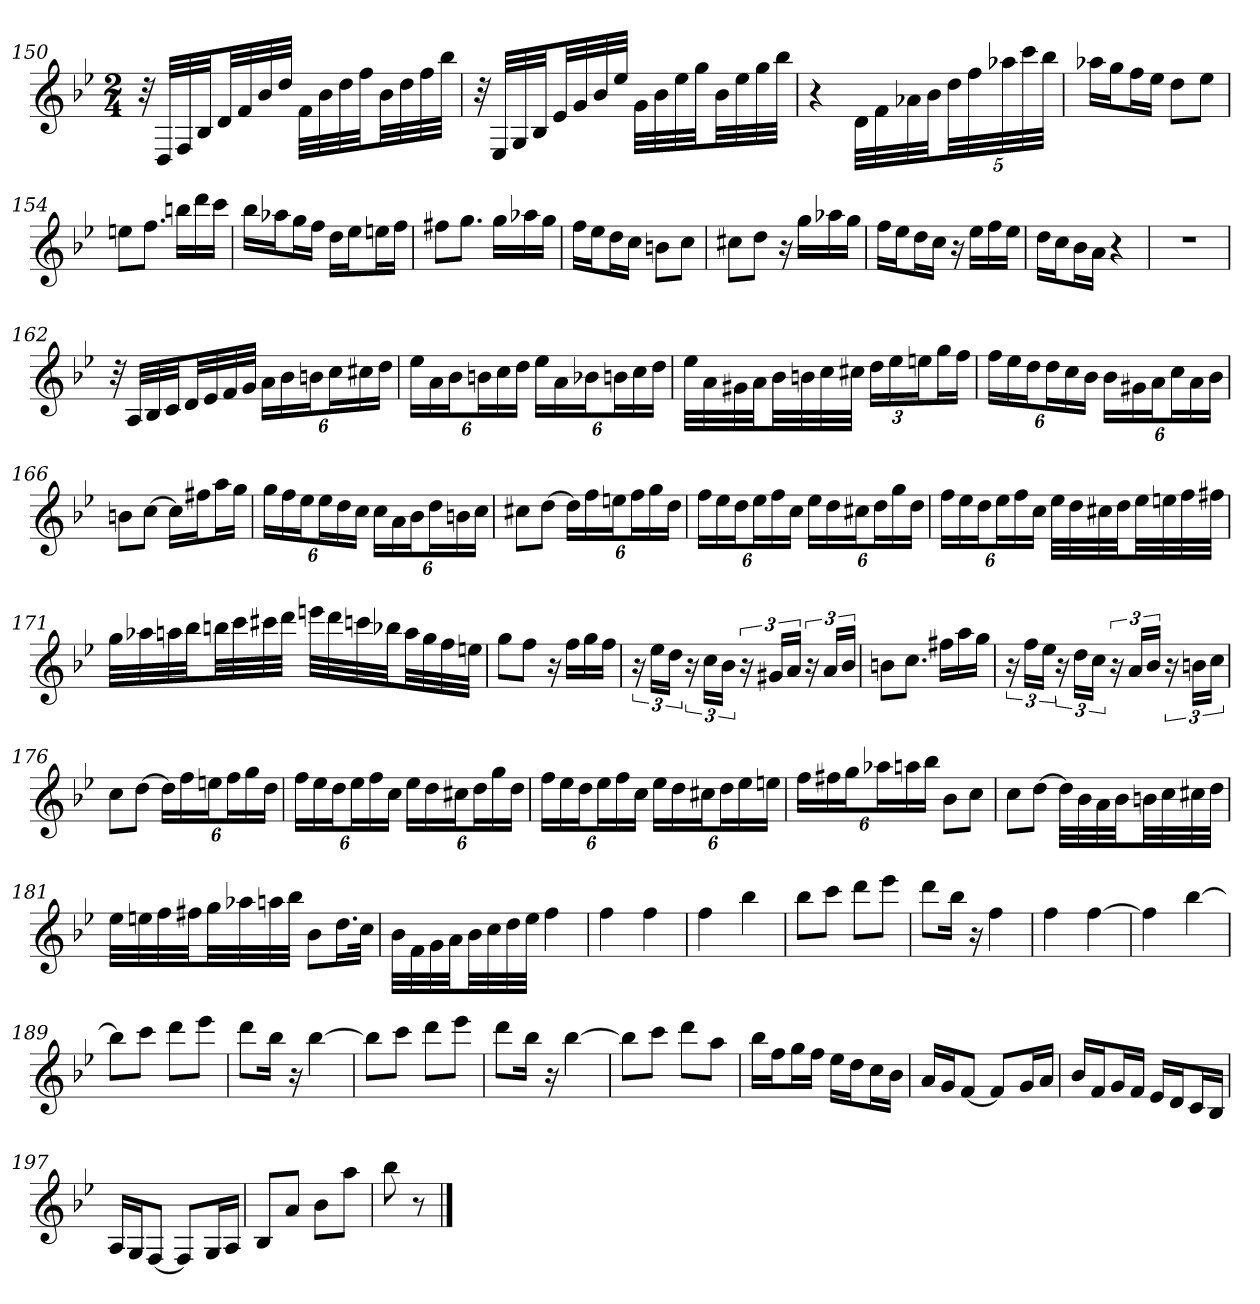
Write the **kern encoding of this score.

**kern
*part1
*staff1
*clefG2
*k[b-e-]
*B-:
*M2/4
=150
32r
32D/LLL
32F/
32B-/JJ
32d/LL
32f/
32b-/
32dd/JJJ
32f\LLL
32b-\
32dd\
32ff\JJ
32b-\LL
32dd\
32ff\
32bb-\JJJ
=151
32r
32E-/LLL
32G/
32B-/JJ
32e-/LL
32g/
32b-/
32ee-/JJJ
32g\LLL
32b-\
32ee-\
32gg\JJ
32b-\LL
32ee-\
32gg\
32bb-\JJJ
=152
4r
32d\LLL
32f\
32a-X\
32b-\JJ
40dd\LL
40ff\
40aa-X\
40ccc\
40bb-\JJJ
=153
16aa-X\LL
16gg\J
16ff\L
16ee-\JJ
8dd\L
8ee-\J
=154
8een\L
8.ff\J
16bbn\LL
16ddd\
16ccc\JJ
=155
16bb-\LL
16aa-X\J
16gg\L
16ff\JJ
16dd\LL
16ee-\J
16een\L
16ff\JJ
=156
8ff#X\L
8.gg\J
16gg\LL
16aa-X\
16gg\JJ
=157
16ff\LL
16ee-\J
16dd\L
16cc\JJ
8bn\L
8cc\J
=158
8cc#X\L
8dd\J
16r
16gg\LL
16aa-X\
16gg\JJ
=159
16ff\LL
16ee-\J
16dd\L
16cc\JJ
16r
16ee-\LL
16ff\
16ee-\JJ
=160
16dd\LL
16cc\J
16b-\L
16a\JJ
4r
=161
2r
=162
32r
32A/LLL
32B-/
32c/JJ
32d/LL
32e-/
32f/
32g/JJJ
24a\LL
24b-\
24bn\J
24cc\L
24cc#X\
24dd\JJ
=163
24ee-\LL
24a\
24b-\J
24bn\L
24cc\
24dd\JJ
24ee-\LL
24a\
24b-X\J
24bn\L
24cc\
24dd\JJ
=164
32ee-\LLL
32a\
32g#X\
32a\JJ
32b-\LL
32bn\
32cc\
32cc#X\JJJ
24dd\LL
24ee-\
24een\J
16gg\L
16ff\JJ
=165
24ff\LL
24ee-\
24dd\J
24dd\L
24cc\
24b-\JJ
24b-\LL
24g#X\
24a\J
24cc\L
24a\
24b-\JJ
=166
8bn\L
[8cc\J
16cc\LL]
16ff#X\J
16aa\L
16gg\JJ
=167
24gg\LL
24ff\
24ee-\J
24ee-\L
24dd\
24cc\JJ
24cc\LL
24a\
24b-\J
24dd\L
24bn\
24cc\JJ
=168
8cc#X\L
[8dd\J
24dd\LL]
24ff\
24een\J
24ff\L
24gg\
24dd\JJ
=169
24ff\LL
24ee-\
24dd\J
24ee-\L
24ff\
24cc\JJ
24ee-\LL
24dd\
24cc#X\J
24dd\L
24gg\
24dd\JJ
=170
24ff\LL
24ee-\
24dd\J
24ee-\L
24ff\
24cc\JJ
32ee-\LLL
32dd\
32cc#X\
32dd\JJ
32ee-\LL
32een\
32ff\
32ff#X\JJJ
=171
32gg\LLL
32aa-X\
32aan\
32bb-\JJ
32bbn\LL
32ccc\
32ccc#X\
32ddd\JJJ
32eeen\LLL
32ddd\
32cccn\
32bb-X\JJ
32aa\LL
32gg\
32ff\
32een\JJJ
=172
8gg\L
8ff\J
16r
16ff\LL
16gg\
16ff\JJ
=173
24r
24ee-\LL
24dd\JJ
24r
24cc\LL
24b-\JJ
24r
24g#X/LL
24a/JJ
24r
24a/LL
24b-/JJ
=174
8bn\L
8.cc\J
16ff#X\LL
16aa\
16gg\JJ
=175
24r
24ff\LL
24ee-\JJ
24r
24dd\LL
24cc\JJ
24r
24a/LL
24b-/JJ
24r
24bn\LL
24cc\JJ
=176
8cc\L
[8dd\J
24dd\LL]
24ff\
24een\J
24ff\L
24gg\
24dd\JJ
=177
24ff\LL
24ee-\
24dd\J
24ee-\L
24ff\
24cc\JJ
24ee-\LL
24dd\
24cc#X\J
24dd\L
24gg\
24dd\JJ
=178
24ff\LL
24ee-\
24dd\J
24ee-\L
24ff\
24cc\JJ
24ee-\LL
24dd\
24cc#X\J
24dd\L
24ee-\
24een\JJ
=179
24ff\LL
24ff#X\
24gg\J
24aa-X\L
24aan\
24bb-\JJ
8b-\L
8cc\J
=180
8cc\L
[8dd\J
32dd\LLL]
32b-\
32a\
32b-\JJ
32bn\LL
32cc\
32cc#X\
32dd\JJJ
=181
32ee-\LLL
32een\
32ff\
32ff#X\JJ
32gg\LL
32aa-X\
32aan\
32bb-\JJJ
8b-\L
16.dd\L
32cc\JJk
=182
32b-\LLL
32f\
32g\
32a\JJ
32b-\LL
32cc\
32dd\
32ee-\JJJ
4ff
=183
4ff
4ff
=184
4ff
4bb-
=185
8bb-\L
8ccc\J
8ddd\L
8eee-\J
=186
8ddd\L
16bb-\Jk
16r
4ff
=187
4ff
[4ff
=188
4ff]
[4bb-
=189
8bb-\L]
8ccc\J
8ddd\L
8eee-\J
=190
8ddd\L
16bb-\Jk
16r
[4bb-
=191
8bb-\L]
8ccc\J
8ddd\L
8eee-\J
=192
8ddd\L
16bb-\Jk
16r
[4bb-
=193
8bb-\L]
8ccc\J
8ddd\L
8aa\J
=194
16bb-\LL
16ff\J
16gg\L
16ff\JJ
16ee-\LL
16dd\J
16cc\L
16b-\JJ
=195
16a/LL
16g/J
[8f/J
8f/L]
16g/L
16a/JJ
=196
16b-/LL
16f/J
16g/L
16f/JJ
16e-/LL
16d/J
16c/L
16B-/JJ
=197
16A/LL
16G/J
[8F/J
8F/L]
16G/L
16A/JJ
=198
8B-/L
8a/J
8b-\L
8aa\J
=199
8bb-
8r
==
*-
